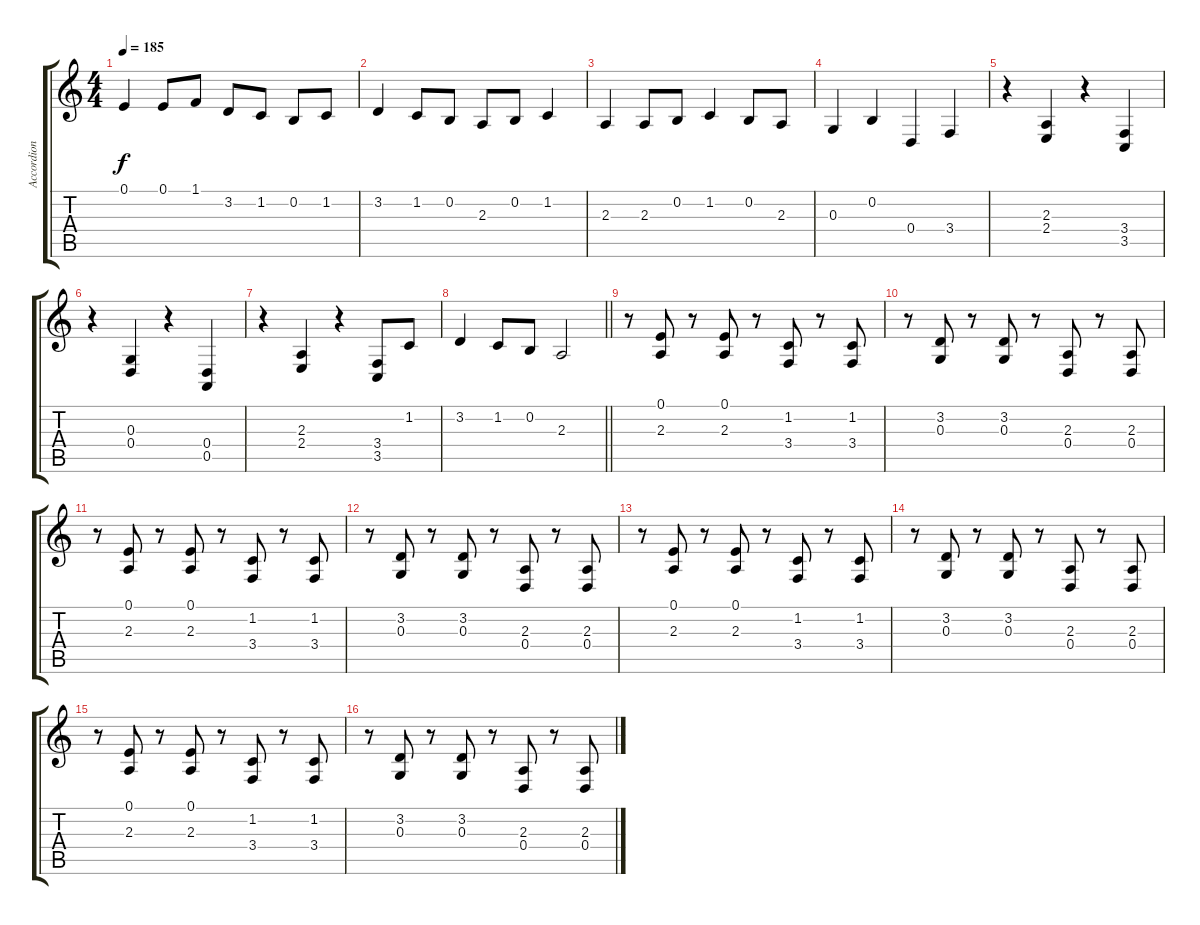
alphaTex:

\track ("Accordion" "Accordion") {instrument accordion}
\staff {score tabs}
\tuning (E4 B3 G3 D3 A2 E2) {hide}
\ts (4 4)
\tempo 185
\clef g2
\ks c
0.1.4{dy f} 0.1.8 1.1.8 3.2.8 1.2.8 0.2.8 1.2.8 |
3.2.4 1.2.8 0.2.8 2.3.8 0.2.8 1.2.4 |
2.3.4 2.3.8 0.2.8 1.2.4 0.2.8 2.3.8 |
0.3.4 0.2.4 0.4.4 3.4.4 |
r.4 (2.3 2.4).4 r.4 (3.4 3.5).4 |
r.4 (0.3 0.4).4 r.4 (0.4 0.5).4 |
r.4 (2.3 2.4).4 r.4 (3.4 3.5).8 1.2.8 |
\barLineRight lightlight
3.2.4 1.2.8 0.2.8 2.3.2 |
r.8 (0.1 2.3).8 r.8 (0.1 2.3).8 r.8 (1.2 3.4).8 r.8 (1.2 3.4).8 |
r.8 (3.2 0.3).8 r.8 (3.2 0.3).8 r.8 (2.3 0.4).8 r.8 (2.3 0.4).8 |
r.8 (0.1 2.3).8 r.8 (0.1 2.3).8 r.8 (1.2 3.4).8 r.8 (1.2 3.4).8 |
r.8 (3.2 0.3).8 r.8 (3.2 0.3).8 r.8 (2.3 0.4).8 r.8 (2.3 0.4).8 |
r.8 (0.1 2.3).8 r.8 (0.1 2.3).8 r.8 (1.2 3.4).8 r.8 (1.2 3.4).8 |
r.8 (3.2 0.3).8 r.8 (3.2 0.3).8 r.8 (2.3 0.4).8 r.8 (2.3 0.4).8 |
r.8 (0.1 2.3).8 r.8 (0.1 2.3).8 r.8 (1.2 3.4).8 r.8 (1.2 3.4).8 |
r.8 (3.2 0.3).8 r.8 (3.2 0.3).8 r.8 (2.3 0.4).8 r.8 (2.3 0.4).8
